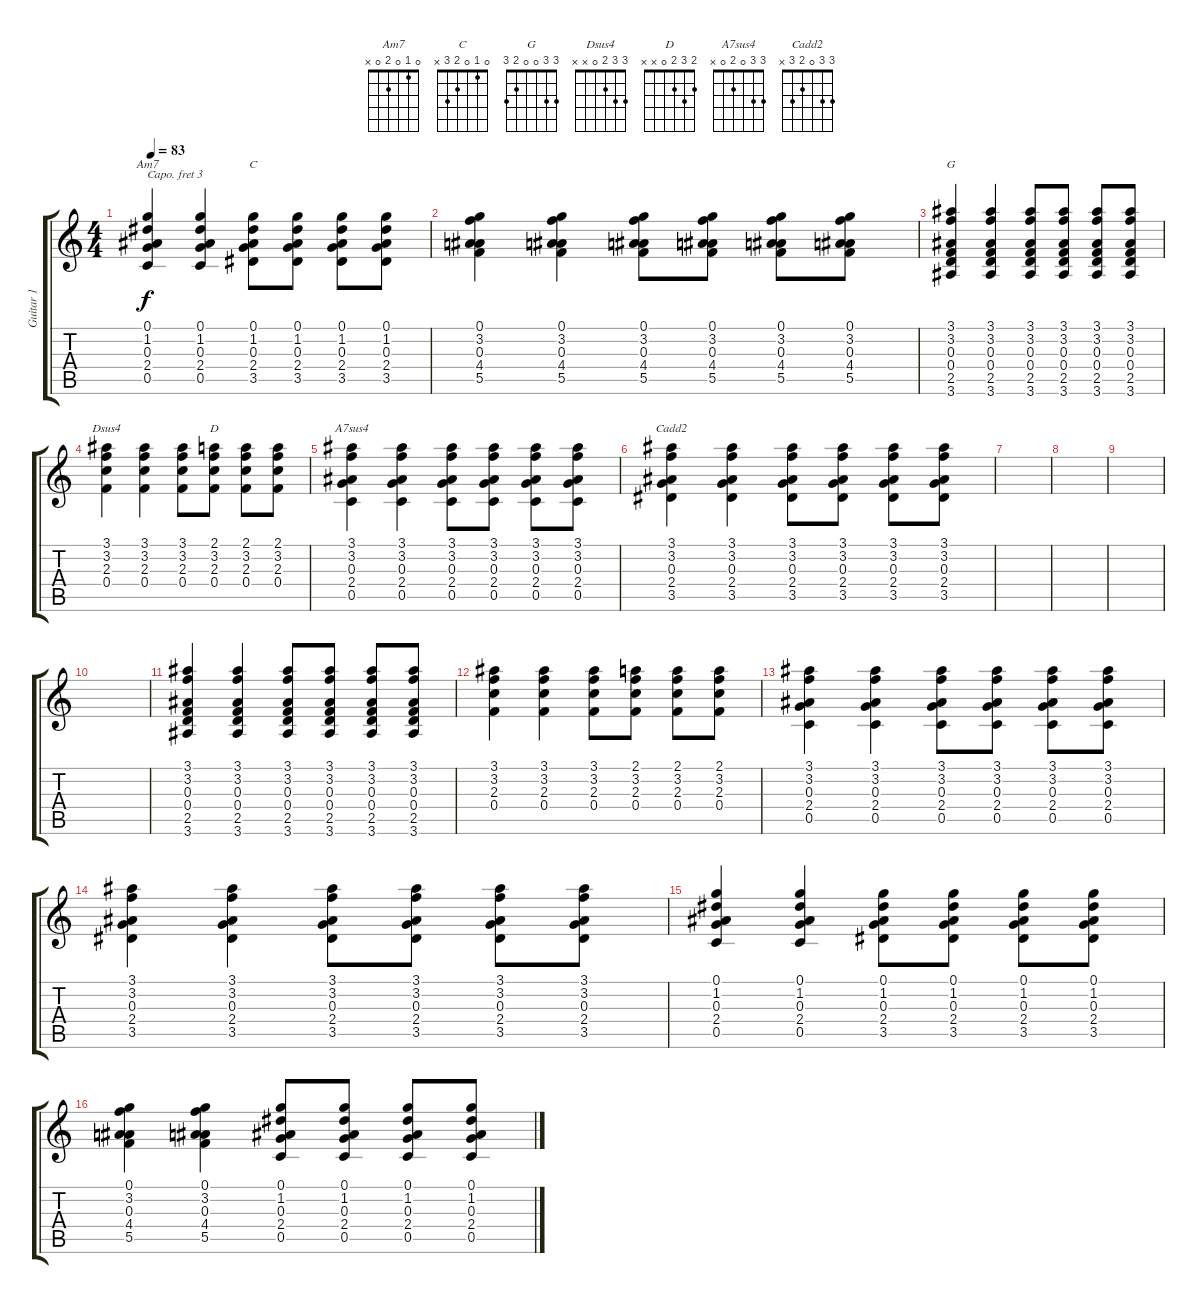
\track ("Guitar 1" "Guitar 1") {instrument acousticguitarnylon}
\staff {score tabs}
\capo 3
\tuning (E4 B3 G3 D3 A2 E2) {hide}
\chord ("Am7" 0 1 0 2 0 x)
\chord ("C" 0 1 0 2 3 x)
\chord ("G" 3 3 0 0 2 3)
\chord ("Dsus4" 3 3 2 0 x x)
\chord ("D" 2 3 2 0 x x)
\chord ("A7sus4" 3 3 0 2 0 x)
\chord ("Cadd2" 3 3 0 2 3 x)
\ts (4 4)
\tempo 83
\clef g2
\ks c
(0.1 1.2 0.3 2.4 0.5).4{ch "Am7" dy f} (0.1 1.2 0.3 2.4 0.5).4 (0.1 1.2 0.3 2.4 3.5).8{ch "C"} (0.1 1.2 0.3 2.4 3.5).8 (0.1 1.2 0.3 2.4 3.5).8 (0.1 1.2 0.3 2.4 3.5).8 |
(0.1 3.2 0.3 4.4 5.5).4 (0.1 3.2 0.3 4.4 5.5).4 (0.1 3.2 0.3 4.4 5.5).8 (0.1 3.2 0.3 4.4 5.5).8 (0.1 3.2 0.3 4.4 5.5).8 (0.1 3.2 0.3 4.4 5.5).8 |
(3.1 3.2 0.3 0.4 2.5 3.6).4{ch "G" volume 11} (3.1 3.2 0.3 0.4 2.5 3.6).4 (3.1 3.2 0.3 0.4 2.5 3.6).8 (3.1 3.2 0.3 0.4 2.5 3.6).8 (3.1 3.2 0.3 0.4 2.5 3.6).8 (3.1 3.2 0.3 0.4 2.5 3.6).8 |
(3.1 3.2 2.3 0.4).4{ch "Dsus4"} (3.1 3.2 2.3 0.4).4 (3.1 3.2 2.3 0.4).8 (2.1 3.2 2.3 0.4).8{ch "D"} (2.1 3.2 2.3 0.4).8 (2.1 3.2 2.3 0.4).8 |
(3.1 3.2 0.3 2.4 0.5).4{ch "A7sus4"} (3.1 3.2 0.3 2.4 0.5).4 (3.1 3.2 0.3 2.4 0.5).8 (3.1 3.2 0.3 2.4 0.5).8 (3.1 3.2 0.3 2.4 0.5).8 (3.1 3.2 0.3 2.4 0.5).8 |
(3.1 3.2 0.3 2.4 3.5).4{ch "Cadd2"} (3.1 3.2 0.3 2.4 3.5).4 (3.1 3.2 0.3 2.4 3.5).8 (3.1 3.2 0.3 2.4 3.5).8 (3.1 3.2 0.3 2.4 3.5).8 (3.1 3.2 0.3 2.4 3.5).8 |
|
|
|
|
(3.1 3.2 0.3 0.4 2.5 3.6).4{volume 14} (3.1 3.2 0.3 0.4 2.5 3.6).4 (3.1 3.2 0.3 0.4 2.5 3.6).8 (3.1 3.2 0.3 0.4 2.5 3.6).8 (3.1 3.2 0.3 0.4 2.5 3.6).8 (3.1 3.2 0.3 0.4 2.5 3.6).8 |
(3.1 3.2 2.3 0.4).4 (3.1 3.2 2.3 0.4).4 (3.1 3.2 2.3 0.4).8 (2.1 3.2 2.3 0.4).8 (2.1 3.2 2.3 0.4).8 (2.1 3.2 2.3 0.4).8 |
(3.1 3.2 0.3 2.4 0.5).4 (3.1 3.2 0.3 2.4 0.5).4 (3.1 3.2 0.3 2.4 0.5).8 (3.1 3.2 0.3 2.4 0.5).8 (3.1 3.2 0.3 2.4 0.5).8 (3.1 3.2 0.3 2.4 0.5).8 |
(3.1 3.2 0.3 2.4 3.5).4 (3.1 3.2 0.3 2.4 3.5).4 (3.1 3.2 0.3 2.4 3.5).8 (3.1 3.2 0.3 2.4 3.5).8 (3.1 3.2 0.3 2.4 3.5).8 (3.1 3.2 0.3 2.4 3.5).8 |
(0.1 1.2 0.3 2.4 0.5).4 (0.1 1.2 0.3 2.4 0.5).4 (0.1 1.2 0.3 2.4 3.5).8 (0.1 1.2 0.3 2.4 3.5).8 (0.1 1.2 0.3 2.4 3.5).8 (0.1 1.2 0.3 2.4 3.5).8 |
(0.1 3.2 0.3 4.4 5.5).4 (0.1 3.2 0.3 4.4 5.5).4 (0.1 1.2 0.3 2.4 0.5).8 (0.1 1.2 0.3 2.4 0.5).8 (0.1 1.2 0.3 2.4 0.5).8 (0.1 1.2 0.3 2.4 0.5).8
